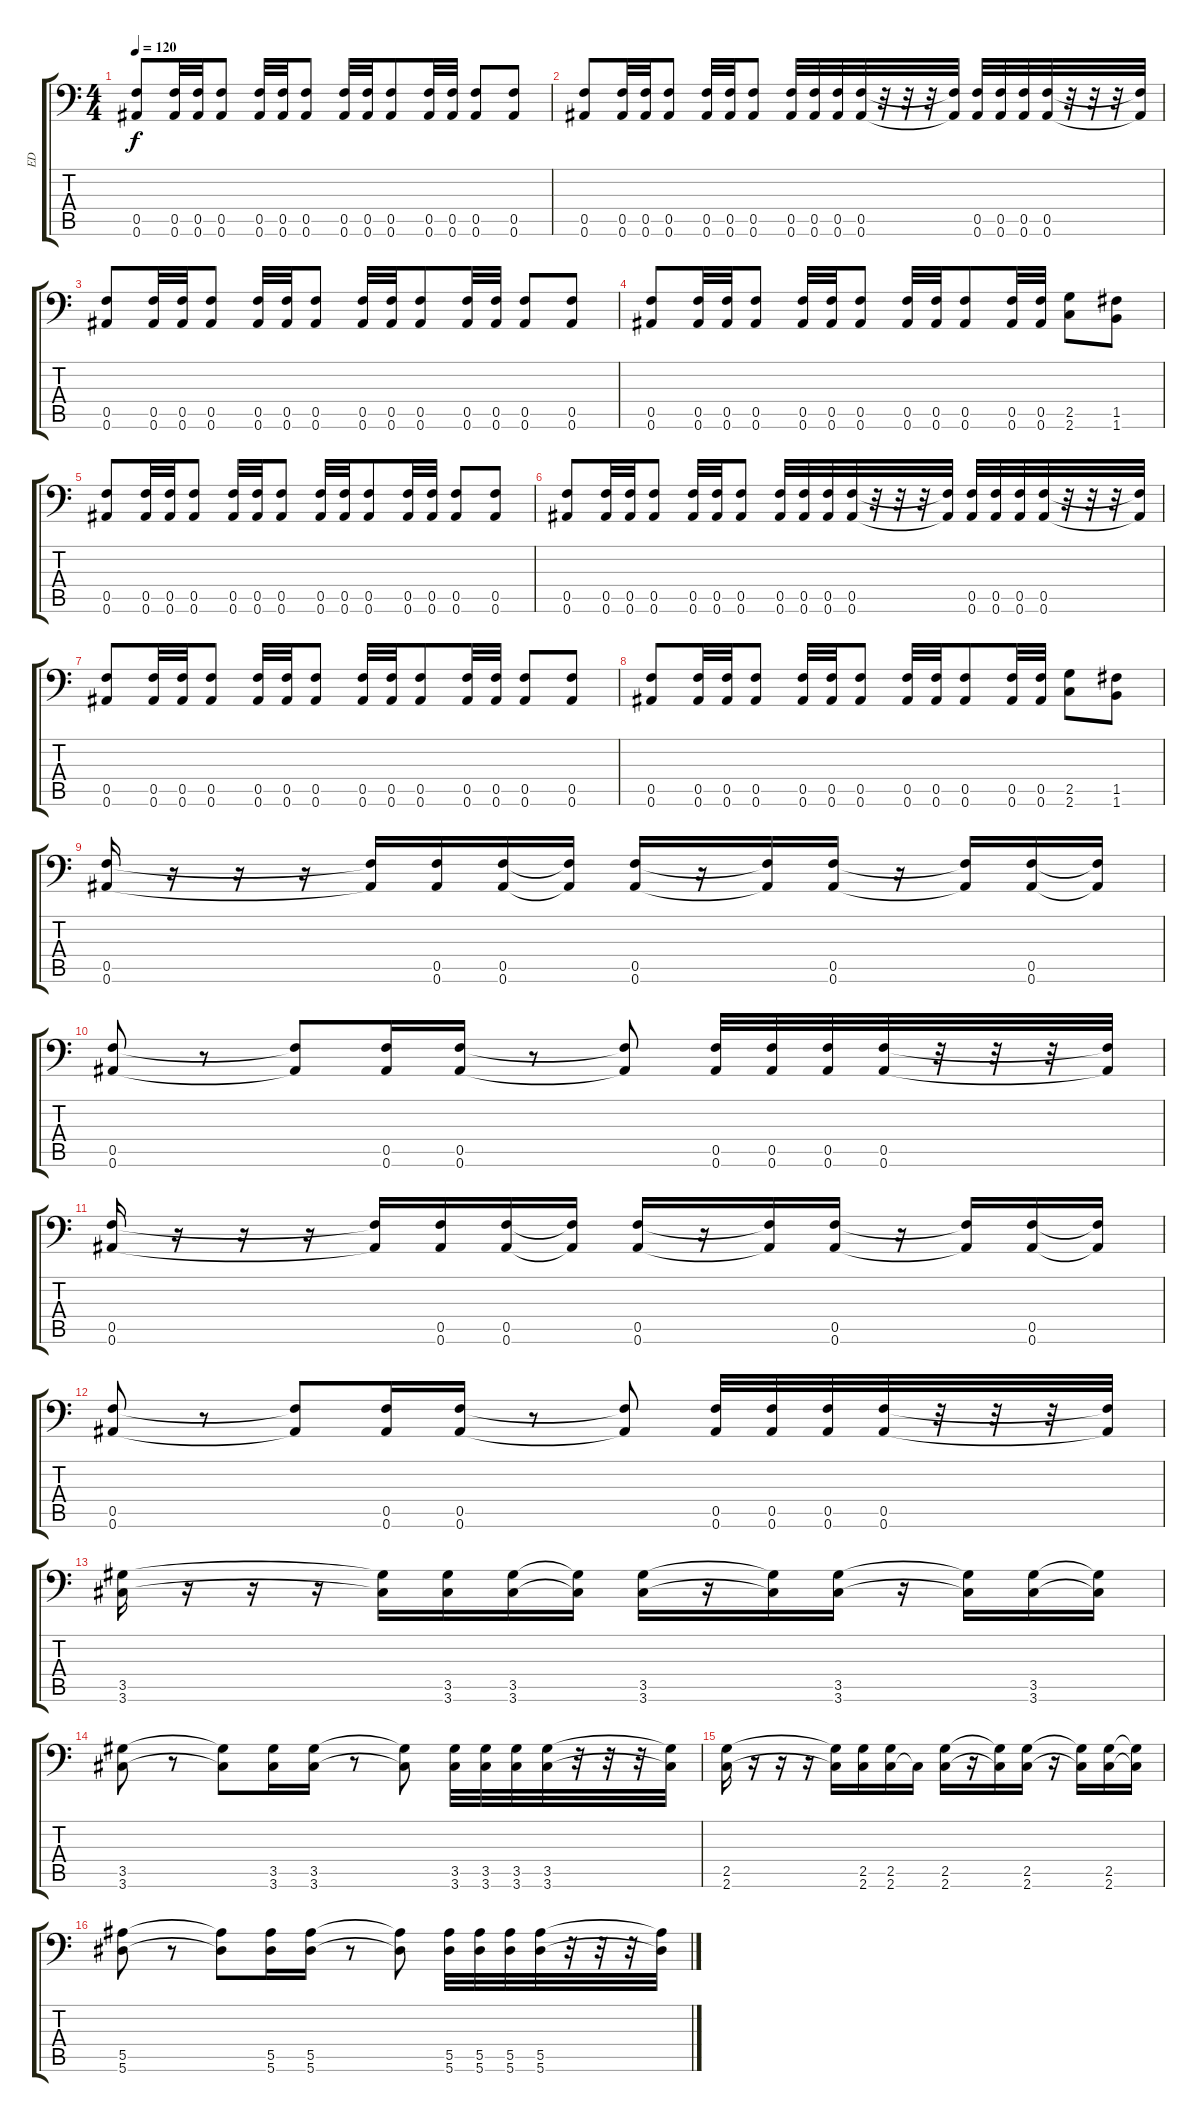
\track ("ED" "ED") {instrument distortionguitar}
\staff {score tabs}
\tuning (C4 G3 Eb3 Bb2 F2 Bb1) {hide}
\ts (4 4)
\tempo 120
\clef f4
\ks c
(0.5 0.6).8{dy f} (0.5 0.6).32 (0.5 0.6).32 (0.5 0.6).8 (0.5 0.6).32 (0.5 0.6).32 (0.5 0.6).8 (0.5 0.6).32 (0.5 0.6).32 (0.5 0.6).8 (0.5 0.6).32 (0.5 0.6).32 (0.5 0.6).8 (0.5 0.6).8 |
(0.5 0.6).8 (0.5 0.6).32 (0.5 0.6).32 (0.5 0.6).8 (0.5 0.6).32 (0.5 0.6).32 (0.5 0.6).8 (0.5 0.6).32 (0.5 0.6).32 (0.5 0.6).32 (0.5 0.6).32 r.32 r.32 r.32 (0.5{t} 0.6{t}).32 (0.5 0.6).32 (0.5 0.6).32 (0.5 0.6).32 (0.5 0.6).32 r.32 r.32 r.32 (0.5{t} 0.6{t}).32 |
(0.5 0.6).8 (0.5 0.6).32 (0.5 0.6).32 (0.5 0.6).8 (0.5 0.6).32 (0.5 0.6).32 (0.5 0.6).8 (0.5 0.6).32 (0.5 0.6).32 (0.5 0.6).8 (0.5 0.6).32 (0.5 0.6).32 (0.5 0.6).8 (0.5 0.6).8 |
(0.5 0.6).8 (0.5 0.6).32 (0.5 0.6).32 (0.5 0.6).8 (0.5 0.6).32 (0.5 0.6).32 (0.5 0.6).8 (0.5 0.6).32 (0.5 0.6).32 (0.5 0.6).8 (0.5 0.6).32 (0.5 0.6).32 (2.5 2.6).8 (1.5 1.6).8 |
(0.5 0.6).8 (0.5 0.6).32 (0.5 0.6).32 (0.5 0.6).8 (0.5 0.6).32 (0.5 0.6).32 (0.5 0.6).8 (0.5 0.6).32 (0.5 0.6).32 (0.5 0.6).8 (0.5 0.6).32 (0.5 0.6).32 (0.5 0.6).8 (0.5 0.6).8 |
(0.5 0.6).8 (0.5 0.6).32 (0.5 0.6).32 (0.5 0.6).8 (0.5 0.6).32 (0.5 0.6).32 (0.5 0.6).8 (0.5 0.6).32 (0.5 0.6).32 (0.5 0.6).32 (0.5 0.6).32 r.32 r.32 r.32 (0.5{t} 0.6{t}).32 (0.5 0.6).32 (0.5 0.6).32 (0.5 0.6).32 (0.5 0.6).32 r.32 r.32 r.32 (0.5{t} 0.6{t}).32 |
(0.5 0.6).8 (0.5 0.6).32 (0.5 0.6).32 (0.5 0.6).8 (0.5 0.6).32 (0.5 0.6).32 (0.5 0.6).8 (0.5 0.6).32 (0.5 0.6).32 (0.5 0.6).8 (0.5 0.6).32 (0.5 0.6).32 (0.5 0.6).8 (0.5 0.6).8 |
(0.5 0.6).8 (0.5 0.6).32 (0.5 0.6).32 (0.5 0.6).8 (0.5 0.6).32 (0.5 0.6).32 (0.5 0.6).8 (0.5 0.6).32 (0.5 0.6).32 (0.5 0.6).8 (0.5 0.6).32 (0.5 0.6).32 (2.5 2.6).8 (1.5 1.6).8 |
(0.5 0.6).16 r.16 r.16 r.16 (0.5{t} 0.6{t}).16 (0.5 0.6).16 (0.5 0.6).16 (0.5{t} 0.6{t}).16 (0.5 0.6).16 r.16 (0.5{t} 0.6{t}).16 (0.5 0.6).16 r.16 (0.5{t} 0.6{t}).16 (0.5 0.6).16 (0.5{t} 0.6{t}).16 |
(0.5 0.6).8 r.8 (0.5{t} 0.6{t}).8 (0.5 0.6).16 (0.5 0.6).16 r.8 (0.5{t} 0.6{t}).8 (0.5 0.6).32 (0.5 0.6).32 (0.5 0.6).32 (0.5 0.6).32 r.32 r.32 r.32 (0.5{t} 0.6{t}).32 |
(0.5 0.6).16 r.16 r.16 r.16 (0.5{t} 0.6{t}).16 (0.5 0.6).16 (0.5 0.6).16 (0.5{t} 0.6{t}).16 (0.5 0.6).16 r.16 (0.5{t} 0.6{t}).16 (0.5 0.6).16 r.16 (0.5{t} 0.6{t}).16 (0.5 0.6).16 (0.5{t} 0.6{t}).16 |
(0.5 0.6).8 r.8 (0.5{t} 0.6{t}).8 (0.5 0.6).16 (0.5 0.6).16 r.8 (0.5{t} 0.6{t}).8 (0.5 0.6).32 (0.5 0.6).32 (0.5 0.6).32 (0.5 0.6).32 r.32 r.32 r.32 (0.5{t} 0.6{t}).32 |
(3.5 3.6).16 r.16 r.16 r.16 (3.5{t} 3.6{t}).16 (3.5 3.6).16 (3.5 3.6).16 (3.5{t} 3.6{t}).16 (3.5 3.6).16 r.16 (3.5{t} 3.6{t}).16 (3.5 3.6).16 r.16 (3.5{t} 3.6{t}).16 (3.5 3.6).16 (3.5{t} 3.6{t}).16 |
(3.5 3.6).8 r.8 (3.5{t} 3.6{t}).8 (3.5 3.6).16 (3.5 3.6).16 r.8 (3.5{t} 3.6{t}).8 (3.5 3.6).32 (3.5 3.6).32 (3.5 3.6).32 (3.5 3.6).32 r.32 r.32 r.32 (3.5{t} 3.6{t}).32 |
(2.5 2.6).16 r.16 r.16 r.16 (2.5{t} 2.6{t}).16 (2.5 2.6).16 (2.5 2.6).16 2.6{t}.16 (2.5 2.6).16 r.16 (2.5{t} 2.6{t}).16 (2.5 2.6).16 r.16 (2.5{t} 2.6{t}).16 (2.5 2.6).16 (2.5{t} 2.6{t}).16 |
(5.5 5.6).8 r.8 (5.5{t} 5.6{t}).8 (5.5 5.6).16 (5.5 5.6).16 r.8 (5.5{t} 5.6{t}).8 (5.5 5.6).32 (5.5 5.6).32 (5.5 5.6).32 (5.5 5.6).32 r.32 r.32 r.32 (5.5{t} 5.6{t}).32
